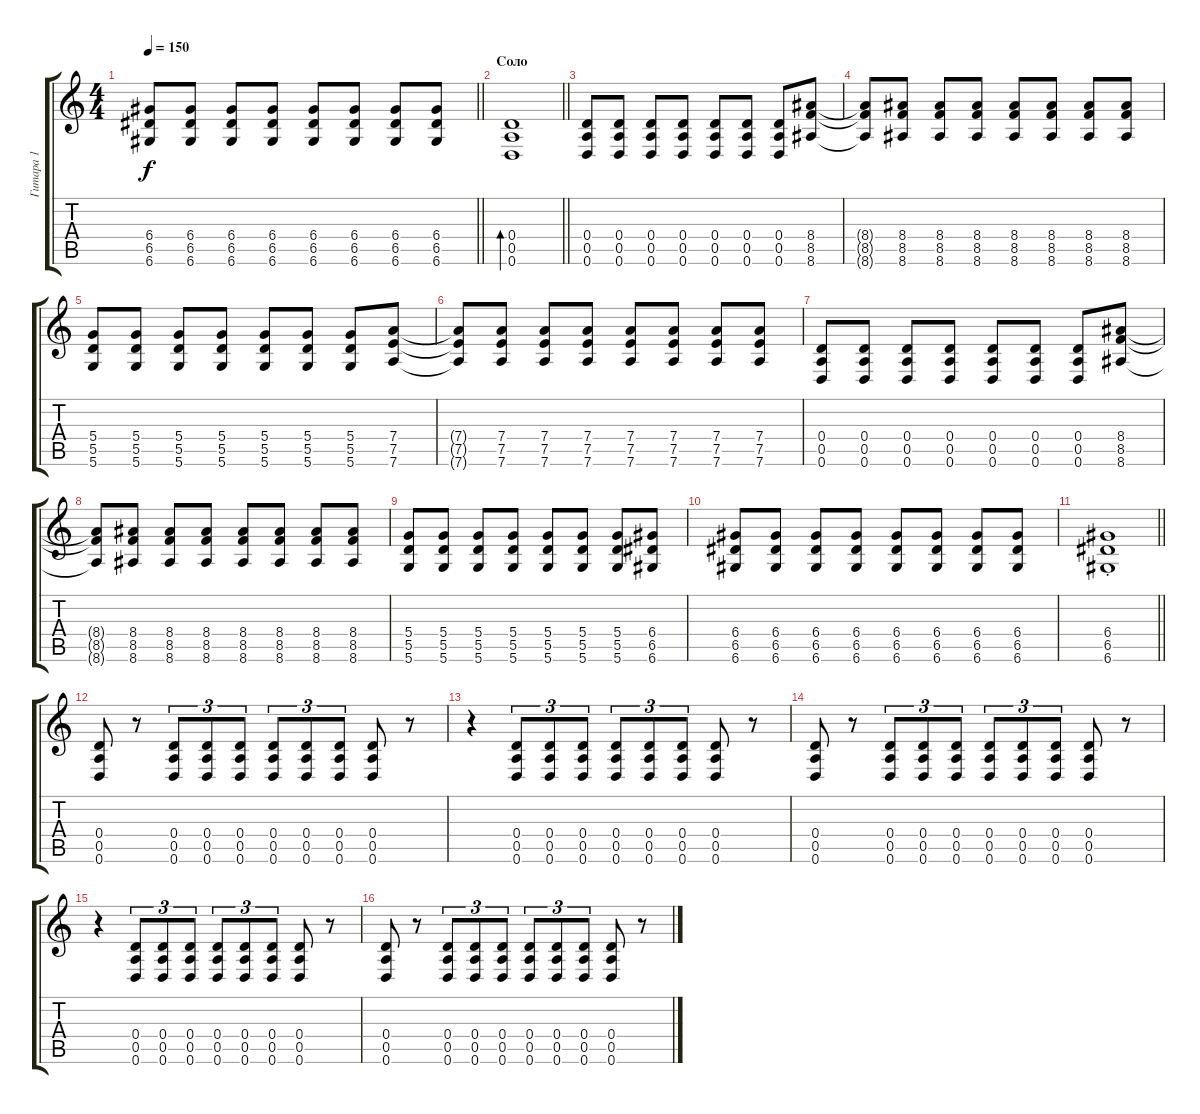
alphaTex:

\track ("Гитара 1" "Гитара 1") {instrument overdrivenguitar}
\staff {score tabs}
\tuning (E4 B3 G3 D3 A2 D2) {hide}
\ts (4 4)
\tempo 150
\clef g2
\barLineRight lightlight
\ks c
(6.4 6.5 6.6).8{dy f} (6.4 6.5 6.6).8 (6.4 6.5 6.6).8 (6.4 6.5 6.6).8 (6.4 6.5 6.6).8 (6.4 6.5 6.6).8 (6.4 6.5 6.6).8 (6.4 6.5 6.6).8 |
\section ("" "Соло")
\barLineRight lightlight
(0.4 0.5 0.6).1{bd 120} |
(0.4 0.5 0.6).8 (0.4 0.5 0.6).8 (0.4 0.5 0.6).8 (0.4 0.5 0.6).8 (0.4 0.5 0.6).8 (0.4 0.5 0.6).8 (0.4 0.5 0.6).8 (8.4 8.5 8.6).8 |
(8.4{t} 8.5{t} 8.6{t}).8 (8.4 8.5 8.6).8 (8.4 8.5 8.6).8 (8.4 8.5 8.6).8 (8.4 8.5 8.6).8 (8.4 8.5 8.6).8 (8.4 8.5 8.6).8 (8.4 8.5 8.6).8 |
(5.4 5.5 5.6).8 (5.4 5.5 5.6).8 (5.4 5.5 5.6).8 (5.4 5.5 5.6).8 (5.4 5.5 5.6).8 (5.4 5.5 5.6).8 (5.4 5.5 5.6).8 (7.4 7.5 7.6).8 |
(7.4{t} 7.5{t} 7.6{t}).8 (7.4 7.5 7.6).8 (7.4 7.5 7.6).8 (7.4 7.5 7.6).8 (7.4 7.5 7.6).8 (7.4 7.5 7.6).8 (7.4 7.5 7.6).8 (7.4 7.5 7.6).8 |
(0.4 0.5 0.6).8 (0.4 0.5 0.6).8 (0.4 0.5 0.6).8 (0.4 0.5 0.6).8 (0.4 0.5 0.6).8 (0.4 0.5 0.6).8 (0.4 0.5 0.6).8 (8.4 8.5 8.6).8 |
(8.4{t} 8.5{t} 8.6{t}).8 (8.4 8.5 8.6).8 (8.4 8.5 8.6).8 (8.4 8.5 8.6).8 (8.4 8.5 8.6).8 (8.4 8.5 8.6).8 (8.4 8.5 8.6).8 (8.4 8.5 8.6).8 |
(5.4 5.5 5.6).8 (5.4 5.5 5.6).8 (5.4 5.5 5.6).8 (5.4 5.5 5.6).8 (5.4 5.5 5.6).8 (5.4 5.5 5.6).8 (5.4 5.5 5.6).8 (6.4 6.5 6.6).8 |
(6.4 6.5 6.6).8 (6.4 6.5 6.6).8 (6.4 6.5 6.6).8 (6.4 6.5 6.6).8 (6.4 6.5 6.6).8 (6.4 6.5 6.6).8 (6.4 6.5 6.6).8 (6.4 6.5 6.6).8 |
\barLineRight lightlight
(6.4{st} 6.5 6.6).1 |
(0.4 0.5 0.6).8 r.8 (0.4 0.5 0.6).8{tu (3 2)} (0.4 0.5 0.6).8{tu (3 2)} (0.4 0.5 0.6).8{tu (3 2)} (0.4 0.5 0.6).8{tu (3 2)} (0.4 0.5 0.6).8{tu (3 2)} (0.4 0.5 0.6).8{tu (3 2)} (0.4 0.5 0.6).8 r.8 |
r.4 (0.4 0.5 0.6).8{tu (3 2)} (0.4 0.5 0.6).8{tu (3 2)} (0.4 0.5 0.6).8{tu (3 2)} (0.4 0.5 0.6).8{tu (3 2)} (0.4 0.5 0.6).8{tu (3 2)} (0.4 0.5 0.6).8{tu (3 2)} (0.4 0.5 0.6).8 r.8 |
(0.4 0.5 0.6).8 r.8 (0.4 0.5 0.6).8{tu (3 2)} (0.4 0.5 0.6).8{tu (3 2)} (0.4 0.5 0.6).8{tu (3 2)} (0.4 0.5 0.6).8{tu (3 2)} (0.4 0.5 0.6).8{tu (3 2)} (0.4 0.5 0.6).8{tu (3 2)} (0.4 0.5 0.6).8 r.8 |
r.4 (0.4 0.5 0.6).8{tu (3 2)} (0.4 0.5 0.6).8{tu (3 2)} (0.4 0.5 0.6).8{tu (3 2)} (0.4 0.5 0.6).8{tu (3 2)} (0.4 0.5 0.6).8{tu (3 2)} (0.4 0.5 0.6).8{tu (3 2)} (0.4 0.5 0.6).8 r.8 |
(0.4 0.5 0.6).8 r.8 (0.4 0.5 0.6).8{tu (3 2)} (0.4 0.5 0.6).8{tu (3 2)} (0.4 0.5 0.6).8{tu (3 2)} (0.4 0.5 0.6).8{tu (3 2)} (0.4 0.5 0.6).8{tu (3 2)} (0.4 0.5 0.6).8{tu (3 2)} (0.4 0.5 0.6).8 r.8
